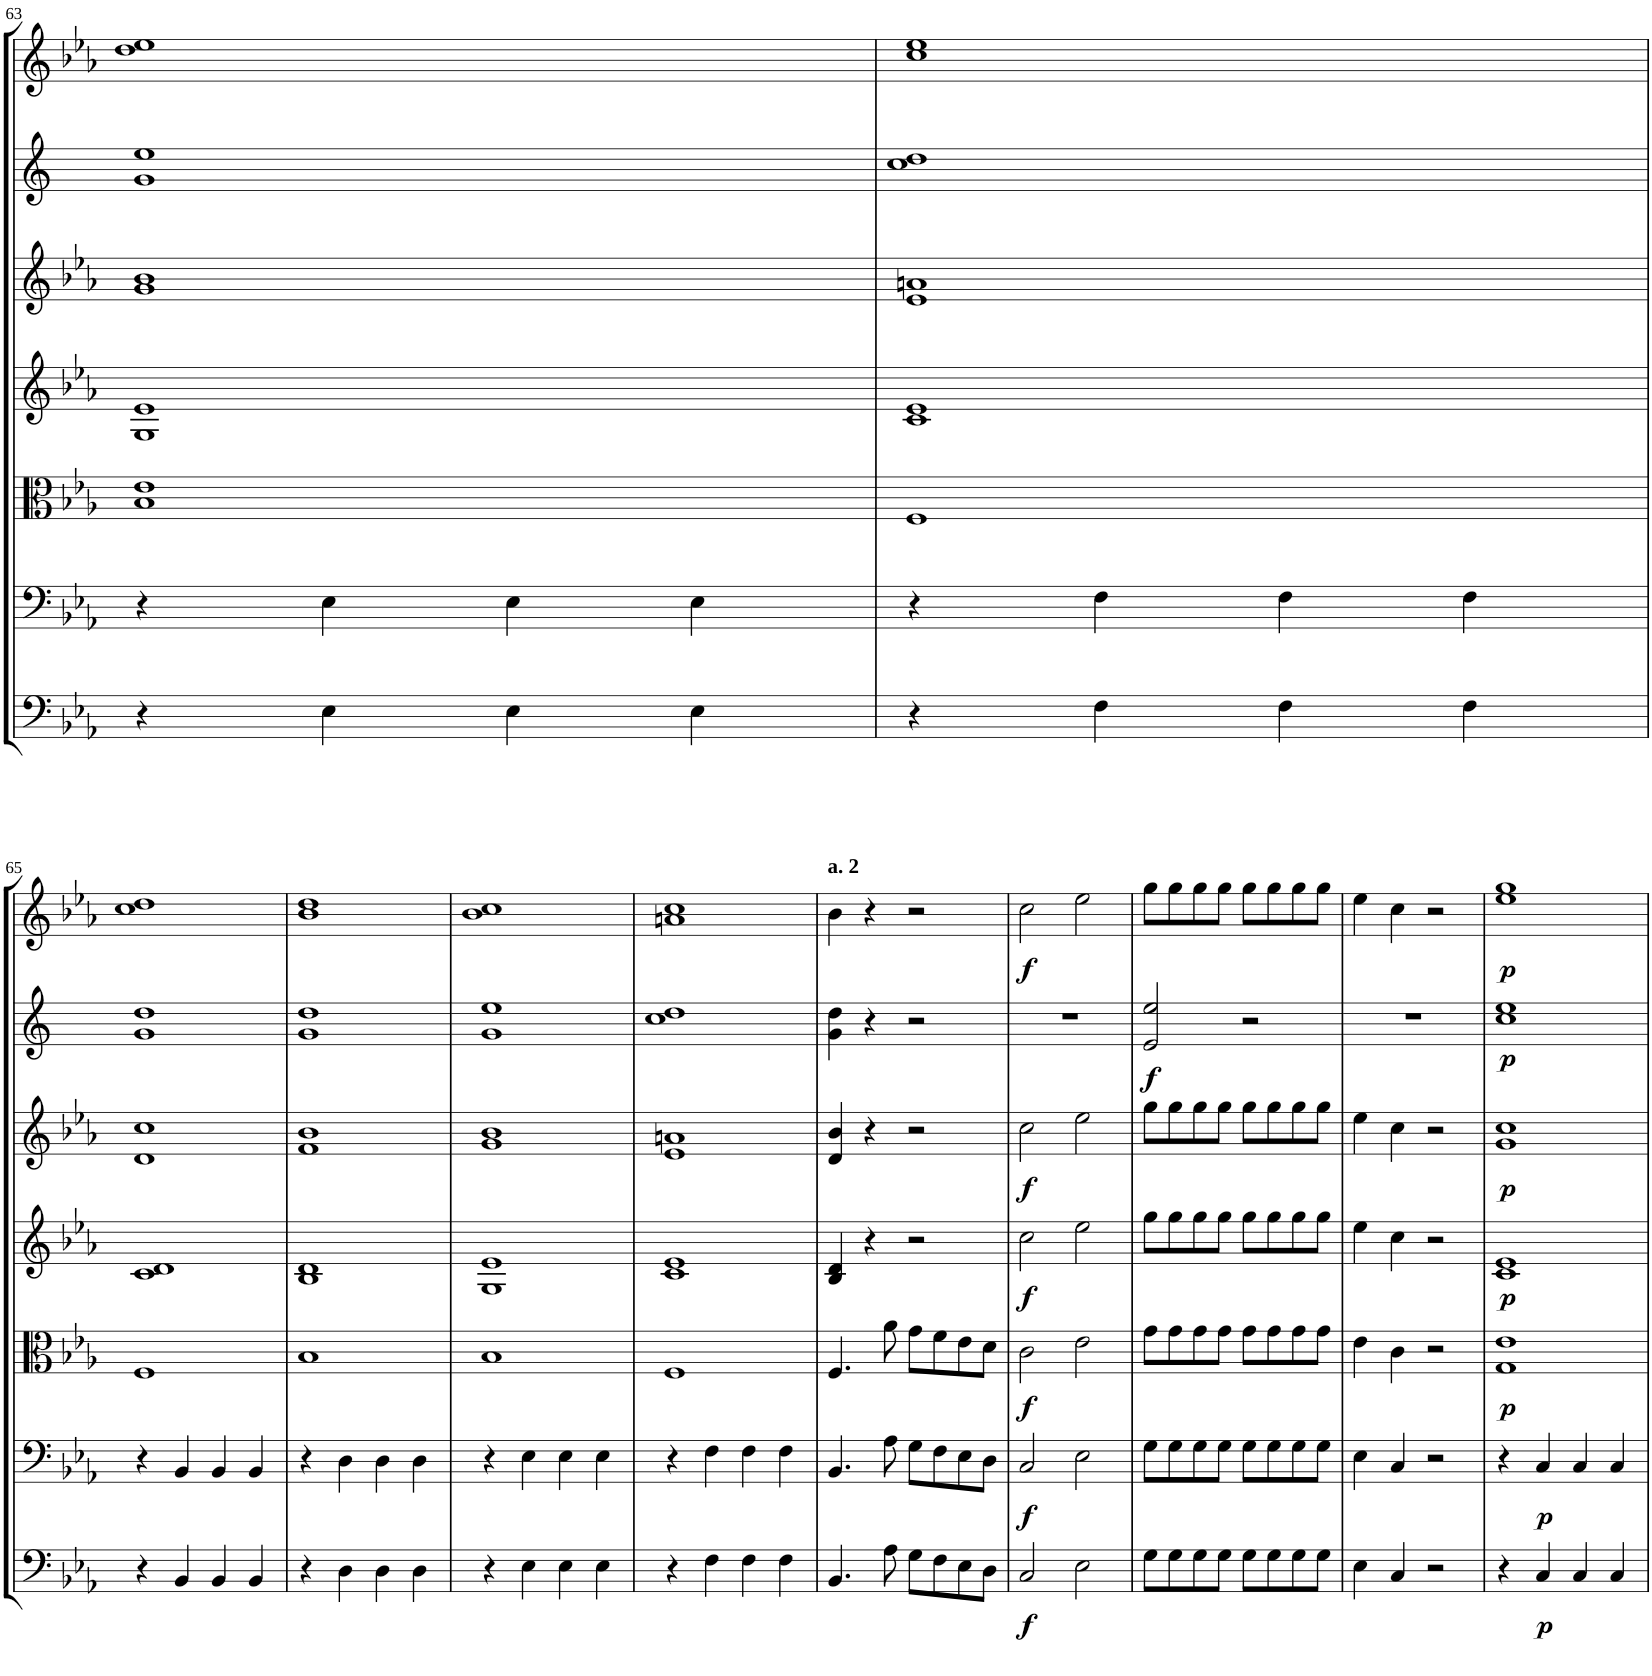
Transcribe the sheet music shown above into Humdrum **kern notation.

**kern	**dynam	**kern	**dynam	**kern	**dynam	**kern	**dynam	**kern	**dynam	**kern	**dynam	**kern	**dynam
*part7	*part7	*part6	*part6	*part5	*part5	*part4	*part4	*part3	*part3	*part2	*part2	*part1	*part1
*staff7	*staff7	*staff6	*staff6	*staff5	*staff5	*staff4	*staff4	*staff3	*staff3	*staff2	*staff2	*staff1	*staff1
*I"Basso	*	*I"Violoncello	*	*I"Viola	*	*I"Violino II	*	*I"Violino I	*	*I"Corni in Es	*	*I"Oboi	*
*	*	*	*	*	*	*	*	*	*	*	*	*I'Ob	*
!!LO:PB:g=z
*clefF4	*	*clefF4	*	*clefC3	*	*clefG2	*	*clefG2	*	*clefG2	*	*clefG2	*
*Trd7c12	*	*	*	*	*	*	*	*	*	*Trd5c9	*	*	*
*k[b-e-a-]	*	*k[b-e-a-]	*	*k[b-e-a-]	*	*k[b-e-a-]	*	*k[b-e-a-]	*	*k[]	*	*k[b-e-a-]	*
*M4/4	*	*M4/4	*	*M4/4	*	*M4/4	*	*M4/4	*	*M4/4	*	*M4/4	*
*met(c)	*	*met(c)	*	*met(c)	*	*met(c)	*	*met(c)	*	*met(c)	*	*met(c)	*
=63	=63	=63	=63	=63	=63	=63	=63	=63	=63	=63	=63	=63	=63
4r	.	4r	.	1B- 1e-	.	1G 1e-	.	1g 1b-	.	1g 1ee	.	1dd 1ee-	.
4E-\	.	4E-\	.	.	.	.	.	.	.	.	.	.	.
4E-\	.	4E-\	.	.	.	.	.	.	.	.	.	.	.
4E-\	.	4E-\	.	.	.	.	.	.	.	.	.	.	.
=64	=64	=64	=64	=64	=64	=64	=64	=64	=64	=64	=64	=64	=64
4r	.	4r	.	1F	.	1c 1e-	.	1e- 1an	.	1cc 1dd	.	1cc 1ee-	.
4F\	.	4F\	.	.	.	.	.	.	.	.	.	.	.
4F\	.	4F\	.	.	.	.	.	.	.	.	.	.	.
4F\	.	4F\	.	.	.	.	.	.	.	.	.	.	.
!!LO:LB:g=z
=65	=65	=65	=65	=65	=65	=65	=65	=65	=65	=65	=65	=65	=65
4r	.	4r	.	1F	.	1c 1d	.	1d 1cc	.	1g 1dd	.	1cc 1dd	.
4BB-/	.	4BB-/	.	.	.	.	.	.	.	.	.	.	.
4BB-/	.	4BB-/	.	.	.	.	.	.	.	.	.	.	.
4BB-/	.	4BB-/	.	.	.	.	.	.	.	.	.	.	.
=66	=66	=66	=66	=66	=66	=66	=66	=66	=66	=66	=66	=66	=66
4r	.	4r	.	1B-	.	1B- 1d	.	1f 1b-	.	1g 1dd	.	1b- 1dd	.
4D\	.	4D\	.	.	.	.	.	.	.	.	.	.	.
4D\	.	4D\	.	.	.	.	.	.	.	.	.	.	.
4D\	.	4D\	.	.	.	.	.	.	.	.	.	.	.
=67	=67	=67	=67	=67	=67	=67	=67	=67	=67	=67	=67	=67	=67
4r	.	4r	.	1B-	.	1G 1e-	.	1g 1b-	.	1g 1ee	.	1b- 1cc	.
4E-\	.	4E-\	.	.	.	.	.	.	.	.	.	.	.
4E-\	.	4E-\	.	.	.	.	.	.	.	.	.	.	.
4E-\	.	4E-\	.	.	.	.	.	.	.	.	.	.	.
=68	=68	=68	=68	=68	=68	=68	=68	=68	=68	=68	=68	=68	=68
4r	.	4r	.	1F	.	1c 1e-	.	1e- 1an	.	1cc 1dd	.	1an 1cc	.
4F\	.	4F\	.	.	.	.	.	.	.	.	.	.	.
4F\	.	4F\	.	.	.	.	.	.	.	.	.	.	.
4F\	.	4F\	.	.	.	.	.	.	.	.	.	.	.
=69	=69	=69	=69	=69	=69	=69	=69	=69	=69	=69	=69	=69	=69
!	!	!	!	!	!	!	!	!	!	!	!	!LO:TX:a:B:t=a. 2	!
4.BB-/	.	4.BB-/	.	4.F/	.	4B-/ 4d/	.	4d/ 4b-/	.	4g\ 4dd\	.	4b-\	.
.	.	.	.	.	.	4r	.	4r	.	4r	.	4r	.
8A-\	.	8A-\	.	8a-\	.	.	.	.	.	.	.	.	.
8G\L	.	8G\L	.	8g\L	.	2r	.	2r	.	2r	.	2r	.
8F\	.	8F\	.	8f\	.	.	.	.	.	.	.	.	.
8E-\	.	8E-\	.	8e-\	.	.	.	.	.	.	.	.	.
8D\J	.	8D\J	.	8d\J	.	.	.	.	.	.	.	.	.
=70	=70	=70	=70	=70	=70	=70	=70	=70	=70	=70	=70	=70	=70
!	!LO:DY:b	!	!LO:DY:b	!	!LO:DY:b	!	!LO:DY:b	!	!LO:DY:b	!	!	!	!LO:DY:b
2C/	f	2C/	f	2c\	f	2cc\	f	2cc\	f	1r	.	2cc\	f
2E-\	.	2E-\	.	2e-\	.	2ee-\	.	2ee-\	.	.	.	2ee-\	.
=71	=71	=71	=71	=71	=71	=71	=71	=71	=71	=71	=71	=71	=71
!	!	!	!	!	!	!	!	!	!	!	!LO:DY:b	!	!
8G\L	.	8G\L	.	8g\L	.	8gg\L	.	8gg\L	.	2e/ 2ee/	f	8gg\L	.
8G\	.	8G\	.	8g\	.	8gg\	.	8gg\	.	.	.	8gg\	.
8G\	.	8G\	.	8g\	.	8gg\	.	8gg\	.	.	.	8gg\	.
8G\J	.	8G\J	.	8g\J	.	8gg\J	.	8gg\J	.	.	.	8gg\J	.
8G\L	.	8G\L	.	8g\L	.	8gg\L	.	8gg\L	.	2r	.	8gg\L	.
8G\	.	8G\	.	8g\	.	8gg\	.	8gg\	.	.	.	8gg\	.
8G\	.	8G\	.	8g\	.	8gg\	.	8gg\	.	.	.	8gg\	.
8G\J	.	8G\J	.	8g\J	.	8gg\J	.	8gg\J	.	.	.	8gg\J	.
=72	=72	=72	=72	=72	=72	=72	=72	=72	=72	=72	=72	=72	=72
4E-\	.	4E-\	.	4e-\	.	4ee-\	.	4ee-\	.	1r	.	4ee-\	.
4C/	.	4C/	.	4c\	.	4cc\	.	4cc\	.	.	.	4cc\	.
2r	.	2r	.	2r	.	2r	.	2r	.	.	.	2r	.
=73	=73	=73	=73	=73	=73	=73	=73	=73	=73	=73	=73	=73	=73
!	!	!	!	!	!LO:DY:b	!	!LO:DY:b	!	!LO:DY:b	!	!LO:DY:b	!	!LO:DY:b
4r	.	4r	.	1G 1e-	p	1c 1e-	p	1g 1cc	p	1cc 1ee	p	1ee- 1gg	p
!	!LO:DY:b	!	!LO:DY:b	!	!	!	!	!	!	!	!	!	!
4C/	p	4C/	p	.	.	.	.	.	.	.	.	.	.
4C/	.	4C/	.	.	.	.	.	.	.	.	.	.	.
4C/	.	4C/	.	.	.	.	.	.	.	.	.	.	.
=	=	=	=	=	=	=	=	=	=	=	=	=	=
*-	*-	*-	*-	*-	*-	*-	*-	*-	*-	*-	*-	*-	*-
